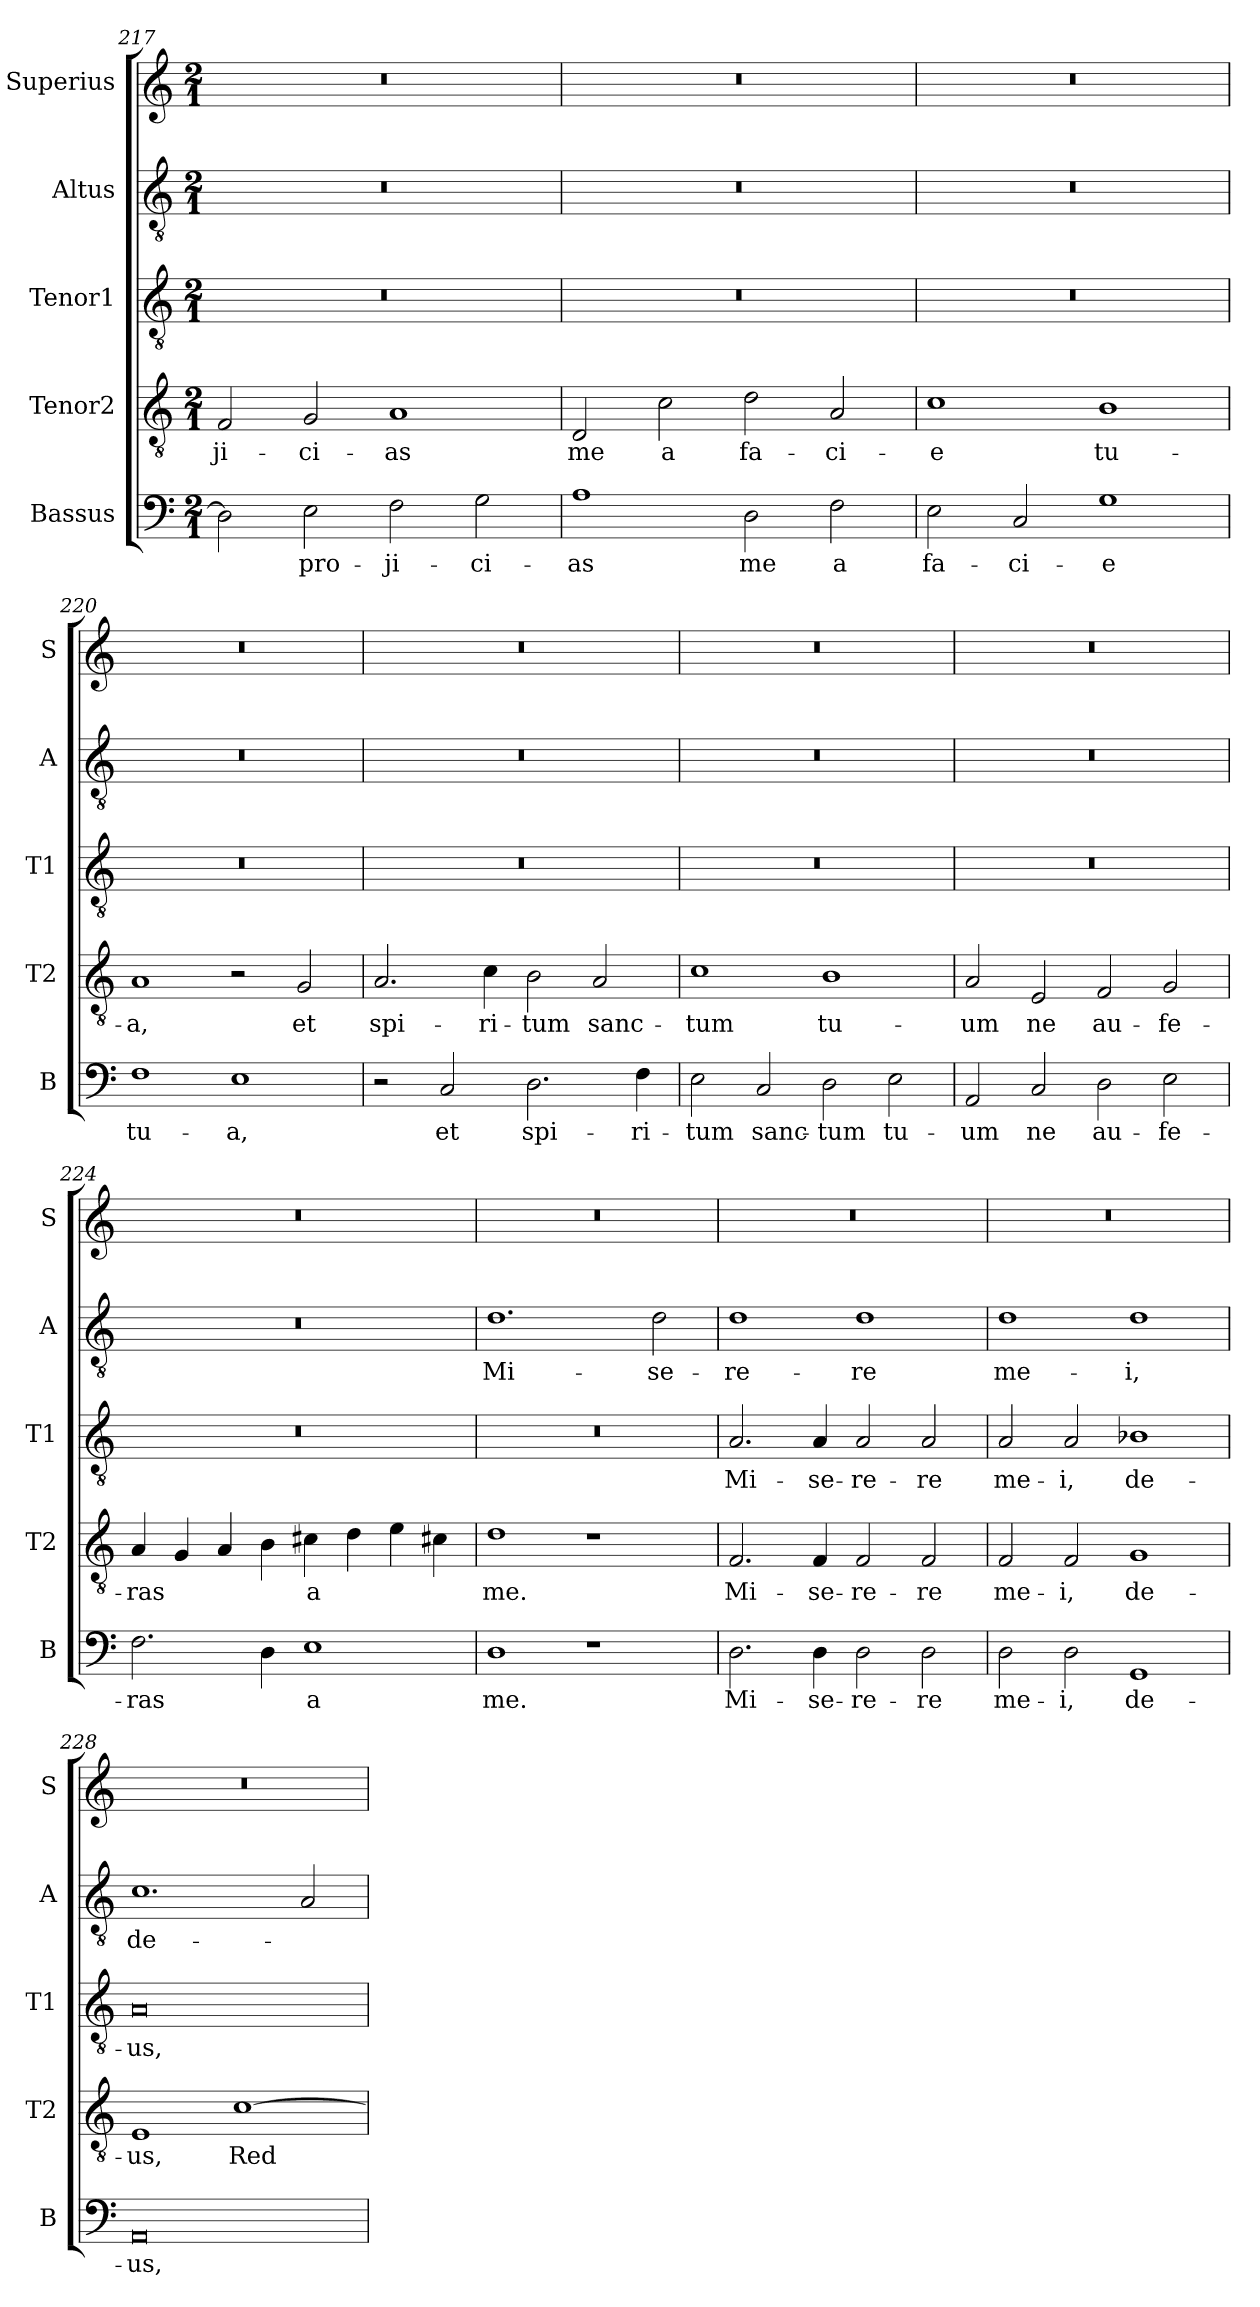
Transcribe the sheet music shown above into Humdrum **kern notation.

**kern	**text	**kern	**text	**kern	**text	**kern	**text	**kern
*part5	*part5	*part4	*part4	*part3	*part3	*part2	*part2	*part1
*staff5	*staff5	*staff4	*staff4	*staff3	*staff3	*staff2	*staff2	*staff1
*I"Bassus	*	*I"Tenor2	*	*I"Tenor1	*	*I"Altus	*	*I"Superius
*I'B	*	*I'T2	*	*I'T1	*	*I'A	*	*I'S
*clefF4	*	*clefGv2	*	*clefGv2	*	*clefGv2	*	*clefG2
*k[]	*	*k[]	*	*k[]	*	*k[]	*	*k[]
*M2/1	*	*M2/1	*	*M2/1	*	*M2/1	*	*M2/1
=217	=217	=217	=217	=217	=217	=217	=217	=217
2D]	.	2F	-ji-	0r	.	0r	.	0r
2E	pro-	2G	-ci-	.	.	.	.	.
2F	-ji-	1A	-as	.	.	.	.	.
2G	-ci-	.	.	.	.	.	.	.
=218	=218	=218	=218	=218	=218	=218	=218	=218
1A	-as	2D	me	0r	.	0r	.	0r
.	.	2c	a	.	.	.	.	.
2D	me	2d	fa-	.	.	.	.	.
2F	a	2A	-ci-	.	.	.	.	.
=219	=219	=219	=219	=219	=219	=219	=219	=219
2E	fa-	1c	-e	0r	.	0r	.	0r
2C	-ci-	.	.	.	.	.	.	.
1G	-e	1B	tu-	.	.	.	.	.
=220	=220	=220	=220	=220	=220	=220	=220	=220
1F	tu-	1A	-a,	0r	.	0r	.	0r
1E	-a,	2r	.	.	.	.	.	.
.	.	2G	et	.	.	.	.	.
=221	=221	=221	=221	=221	=221	=221	=221	=221
2r	.	2.A	spi-	0r	.	0r	.	0r
2C	et	.	.	.	.	.	.	.
.	.	4c	-ri-	.	.	.	.	.
2.D	spi-	2B	-tum	.	.	.	.	.
.	.	2A	sanc-	.	.	.	.	.
4F	-ri-	.	.	.	.	.	.	.
=222	=222	=222	=222	=222	=222	=222	=222	=222
2E	-tum	1c	-tum	0r	.	0r	.	0r
2C	sanc-	.	.	.	.	.	.	.
2D	-tum	1B	tu-	.	.	.	.	.
2E	tu-	.	.	.	.	.	.	.
=223	=223	=223	=223	=223	=223	=223	=223	=223
2AA	-um	2A	-um	0r	.	0r	.	0r
2C	ne	2E	ne	.	.	.	.	.
2D	au-	2F	au-	.	.	.	.	.
2E	-fe-	2G	-fe-	.	.	.	.	.
=224	=224	=224	=224	=224	=224	=224	=224	=224
2.F	-ras	4A	-ras	0r	.	0r	.	0r
.	.	4G	.	.	.	.	.	.
.	.	4A	.	.	.	.	.	.
4D	.	4B	.	.	.	.	.	.
1E	a	4c#X	a	.	.	.	.	.
.	.	4d	.	.	.	.	.	.
.	.	4e	.	.	.	.	.	.
.	.	4c#X	.	.	.	.	.	.
=225	=225	=225	=225	=225	=225	=225	=225	=225
1D	me.	1d	me.	0r	.	1.d	Mi-	0r
1r	.	1r	.	.	.	.	.	.
.	.	.	.	.	.	2d	-se-	.
=226	=226	=226	=226	=226	=226	=226	=226	=226
2.D	Mi-	2.F	Mi-	2.A	Mi-	1d	-re-	0r
4D	-se-	4F	-se-	4A	-se-	.	.	.
2D	-re-	2F	-re-	2A	-re-	1d	-re	.
2D	-re	2F	-re	2A	-re	.	.	.
=227	=227	=227	=227	=227	=227	=227	=227	=227
2D	me-	2F	me-	2A	me-	1d	me-	0r
2D	-i,	2F	-i,	2A	-i,	.	.	.
1GG	de-	1G	de-	1B-X	de-	1d	-i,	.
=228	=228	=228	=228	=228	=228	=228	=228	=228
0AA	-us,	1E	-us,	0A	-us,	1.c	de-	0r
.	.	[1c	Red-	.	.	.	.	.
.	.	.	.	.	.	2A	.	.
=	=	=	=	=	=	=	=	=
*-	*-	*-	*-	*-	*-	*-	*-	*-
